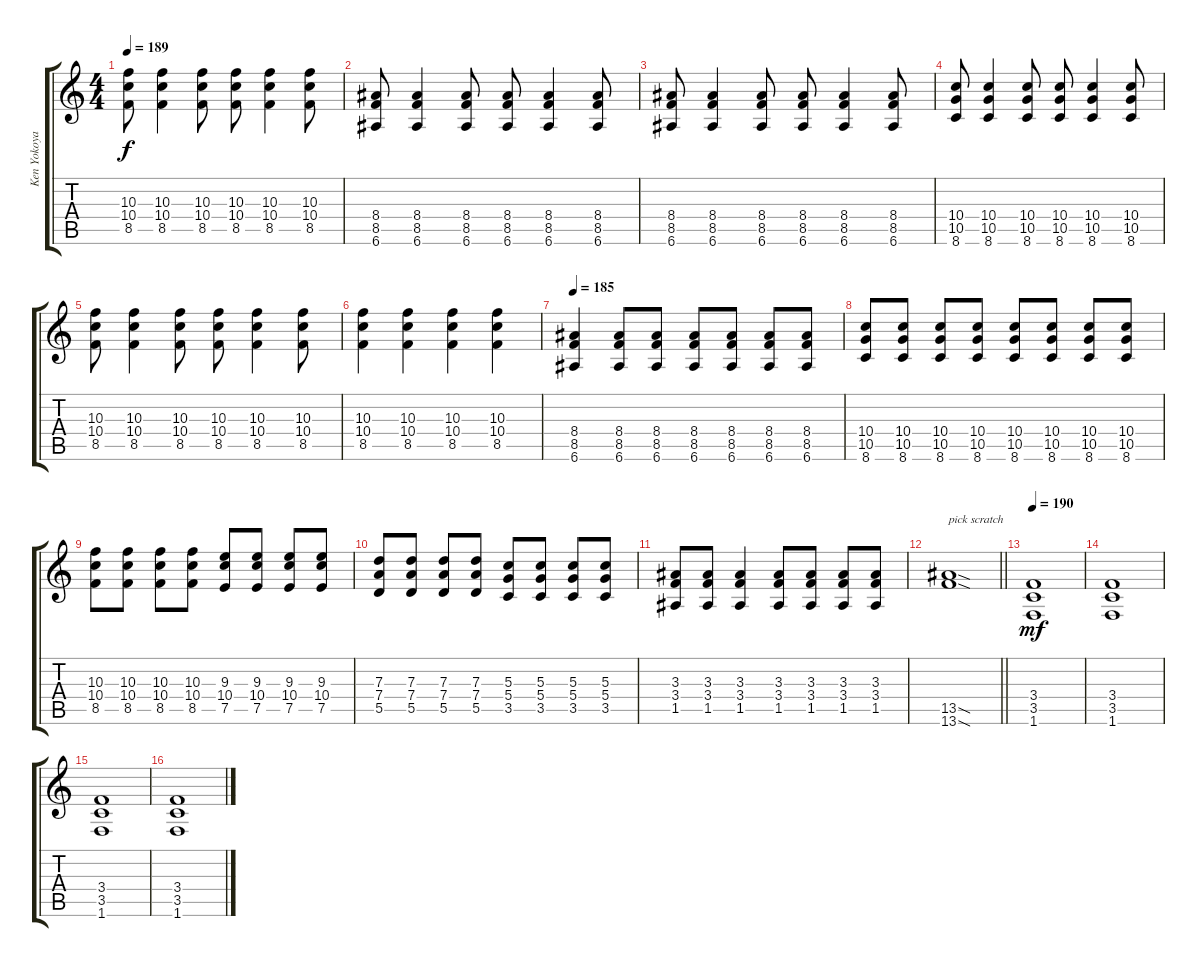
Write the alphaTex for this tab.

\track ("Ken Yokoyama" "Ken Yokoya") {instrument distortionguitar}
\staff {score tabs}
\tuning (E4 B3 G3 D3 A2 E2) {hide}
\ts (4 4)
\tempo 189
\clef g2
\ks c
(10.3 10.4 8.5).8{dy f} (10.3 10.4 8.5).4 (10.3 10.4 8.5).8 (10.3 10.4 8.5).8 (10.3 10.4 8.5).4 (10.3 10.4 8.5).8 |
(8.4 8.5 6.6).8 (8.4 8.5 6.6).4 (8.4 8.5 6.6).8 (8.4 8.5 6.6).8 (8.4 8.5 6.6).4 (8.4 8.5 6.6).8 |
(8.4 8.5 6.6).8 (8.4 8.5 6.6).4 (8.4 8.5 6.6).8 (8.4 8.5 6.6).8 (8.4 8.5 6.6).4 (8.4 8.5 6.6).8 |
(10.4 10.5 8.6).8 (10.4 10.5 8.6).4 (10.4 10.5 8.6).8 (10.4 10.5 8.6).8 (10.4 10.5 8.6).4 (10.4 10.5 8.6).8 |
(10.3 10.4 8.5).8 (10.3 10.4 8.5).4 (10.3 10.4 8.5).8 (10.3 10.4 8.5).8 (10.3 10.4 8.5).4 (10.3 10.4 8.5).8 |
(10.3 10.4 8.5).4 (10.3 10.4 8.5).4 (10.3 10.4 8.5).4 (10.3 10.4 8.5).4 |
\tempo 185
(8.4 8.5 6.6).4 (8.4 8.5 6.6).8 (8.4 8.5 6.6).8 (8.4 8.5 6.6).8 (8.4 8.5 6.6).8 (8.4 8.5 6.6).8 (8.4 8.5 6.6).8 |
(10.4 10.5 8.6).8 (10.4 10.5 8.6).8 (10.4 10.5 8.6).8 (10.4 10.5 8.6).8 (10.4 10.5 8.6).8 (10.4 10.5 8.6).8 (10.4 10.5 8.6).8 (10.4 10.5 8.6).8 |
(10.3 10.4 8.5).8 (10.3 10.4 8.5).8 (10.3 10.4 8.5).8 (10.3 10.4 8.5).8 (9.3 10.4 7.5).8 (9.3 10.4 7.5).8 (9.3 10.4 7.5).8 (9.3 10.4 7.5).8 |
(7.3 7.4 5.5).8 (7.3 7.4 5.5).8 (7.3 7.4 5.5).8 (7.3 7.4 5.5).8 (5.3 5.4 3.5).8 (5.3 5.4 3.5).8 (5.3 5.4 3.5).8 (5.3 5.4 3.5).8 |
(3.3 3.4 1.5).8 (3.3 3.4 1.5).8 (3.3 3.4 1.5).4 (3.3 3.4 1.5).8 (3.3 3.4 1.5).8 (3.3 3.4 1.5).8 (3.3 3.4 1.5).8 |
\barLineRight lightlight
(13.5{sod} 13.6{sod}).1{txt "pick scratch"} |
\section ("" "")
\tempo 190
(3.4 3.5 1.6).1{dy mf} |
(3.4 3.5 1.6).1 |
(3.4 3.5 1.6).1 |
(3.4 3.5 1.6).1
